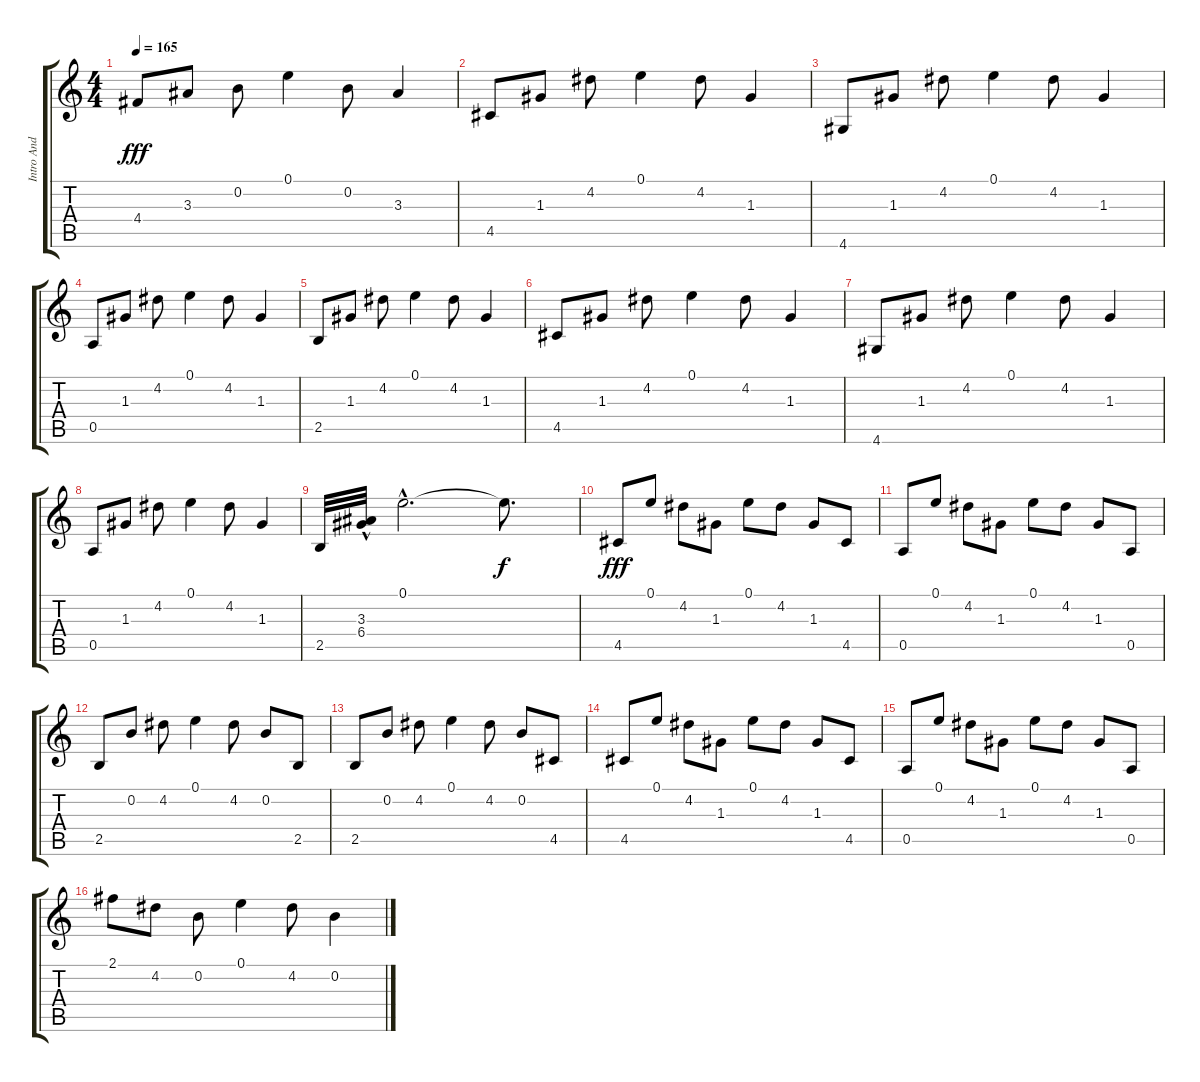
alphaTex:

\track ("Intro And Main Guitar" "Intro And ") {instrument electricguitarclean}
\staff {score tabs}
\tuning (E4 B3 G3 D3 A2 E2) {hide}
\ts (4 4)
\tempo 165
\clef g2
\ks c
4.4.8{dy fff} 3.3.8 0.2.8 0.1.4 0.2.8 3.3.4 |
4.5.8 1.3.8 4.2.8 0.1.4 4.2.8 1.3.4 |
4.6.8 1.3.8 4.2.8 0.1.4 4.2.8 1.3.4 |
0.5.8 1.3.8 4.2.8 0.1.4 4.2.8 1.3.4 |
2.5.8 1.3.8 4.2.8 0.1.4 4.2.8 1.3.4 |
4.5.8 1.3.8 4.2.8 0.1.4 4.2.8 1.3.4 |
4.6.8 1.3.8 4.2.8 0.1.4 4.2.8 1.3.4 |
0.5.8 1.3.8 4.2.8 0.1.4 4.2.8 1.3.4 |
2.5.32 (3.3 6.4{hac}).32 0.1{hac}.2{d} 0.1{t}.8{d dy f} |
4.5.8{dy fff} 0.1.8 4.2.8 1.3.8 0.1.8 4.2.8 1.3.8 4.5.8 |
0.5.8 0.1.8 4.2.8 1.3.8 0.1.8 4.2.8 1.3.8 0.5.8 |
2.5.8 0.2.8 4.2.8 0.1.4 4.2.8 0.2.8 2.5.8 |
2.5.8 0.2.8 4.2.8 0.1.4 4.2.8 0.2.8 4.5.8 |
4.5.8 0.1.8 4.2.8 1.3.8 0.1.8 4.2.8 1.3.8 4.5.8 |
0.5.8 0.1.8 4.2.8 1.3.8 0.1.8 4.2.8 1.3.8 0.5.8 |
2.1.8 4.2.8 0.2.8 0.1.4 4.2.8 0.2.4
